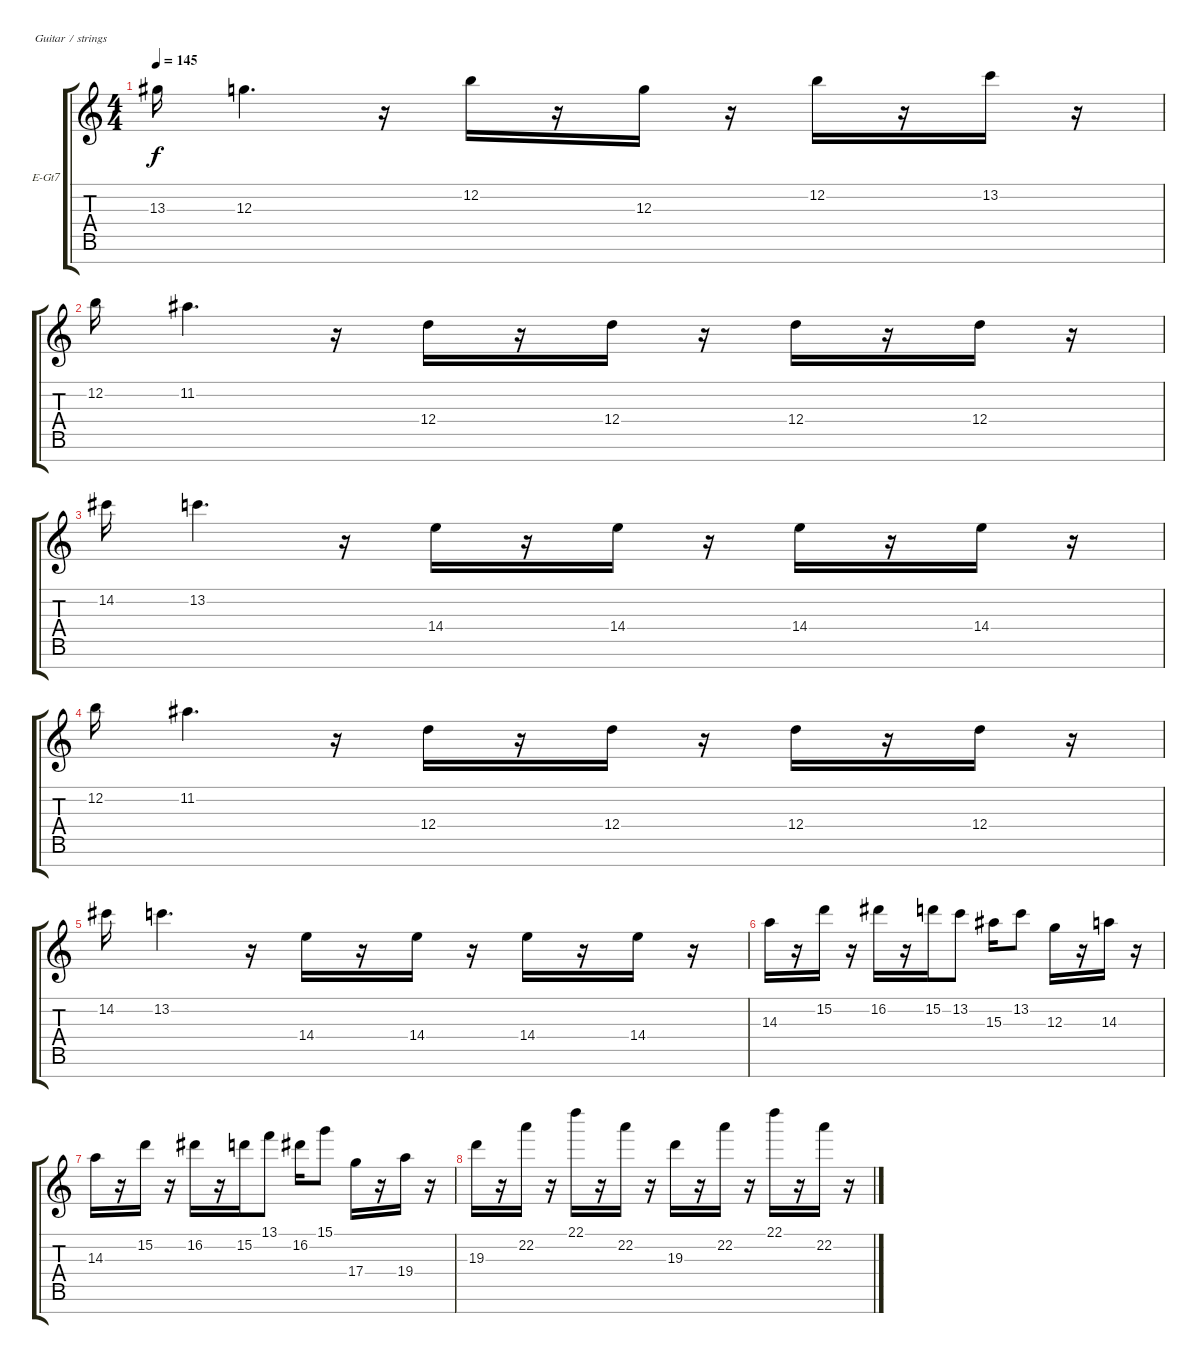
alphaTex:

\defaultSystemsLayout 4
\bracketExtendMode groupsimilarinstruments
\firstSystemTrackNameOrientation horizontal
\otherSystemsTrackNameOrientation horizontal
\track ("Electric Guitar" "E-Gt7") {instrument overdrivenguitar}
\staff {score tabs}
\tuning (E4 B3 G3 D3 A2 E2 B1)
\ts (4 4)
\tempo 145
\clef g2
\ks c
13.3.16{dy f} 12.3.4{d} r.16 12.2.16 r.16 12.3.16 r.16 12.2.16 r.16 13.2.16 r.16 |
12.2.16 11.2.4{d} r.16 12.4.16 r.16 12.4.16 r.16 12.4.16 r.16 12.4.16 r.16 |
14.2.16 13.2.4{d} r.16 14.4.16 r.16 14.4.16 r.16 14.4.16 r.16 14.4.16 r.16 |
12.2.16 11.2.4{d} r.16 12.4.16 r.16 12.4.16 r.16 12.4.16 r.16 12.4.16 r.16 |
14.2.16 13.2.4{d} r.16 14.4.16 r.16 14.4.16 r.16 14.4.16 r.16 14.4.16 r.16 |
14.3.16 r.16 15.2.16 r.16 16.2.16 r.16 15.2.16 13.2.8 15.3.16 13.2.8 12.3.16 r.16 14.3.16 r.16 |
14.3.16 r.16 15.2.16 r.16 16.2.16 r.16 15.2.16 13.1.8 16.2.16 15.1.8 17.4.16 r.16 19.4.16 r.16 |
19.3.16 r.16 22.2.16 r.16 22.1.16 r.16 22.2.16 r.16 19.3.16 r.16 22.2.16 r.16 22.1.16 r.16 22.2.16 r.16
